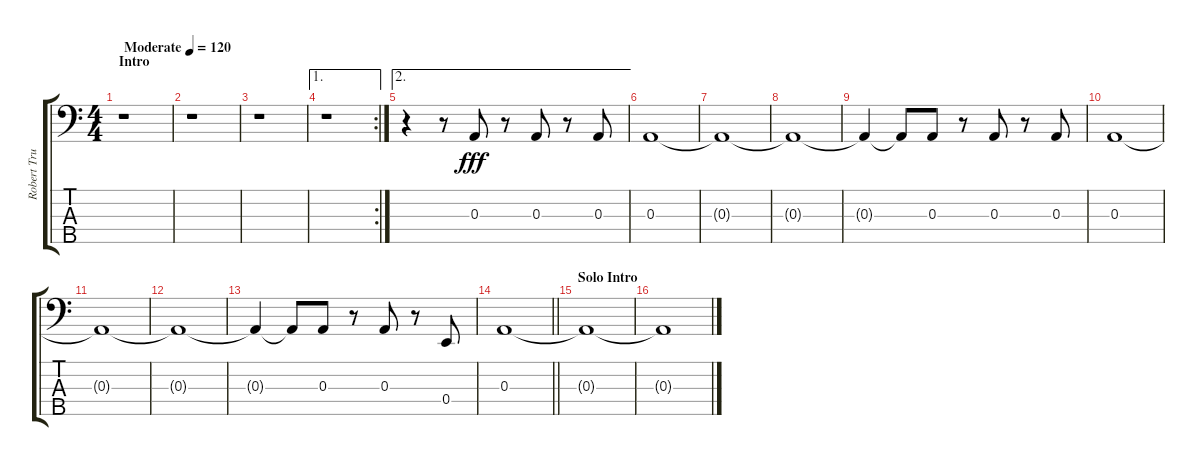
\track ("Robert Trujillo" "Robert Tru") {instrument electricbassfinger}
\staff {score tabs}
\tuning (G2 D2 A1 E1 B0) {hide}
\ts (4 4)
\section ("" "Intro")
\tempo (120 "Moderate")
\clef f4
\ks aminor
r.1{dy fff instrument electricbassfinger} |
r.1 |
r.1 |
\ae 1
\rc 2
r.1 |
\ae 2
r.4 r.8 0.3.8 r.8 0.3.8 r.8 0.3.8 |
0.3.1 |
0.3{t}.1 |
0.3{t}.1 |
0.3{t}.4 0.3{t}.8 0.3.8 r.8 0.3.8 r.8 0.3.8 |
0.3.1 |
0.3{t}.1 |
0.3{t}.1 |
0.3{t}.4 0.3{t}.8 0.3.8 r.8 0.3.8 r.8 0.4.8 |
\barLineRight lightlight
0.3.1 |
\section ("" "Solo Intro")
0.3{t}.1 |
0.3{t}.1
